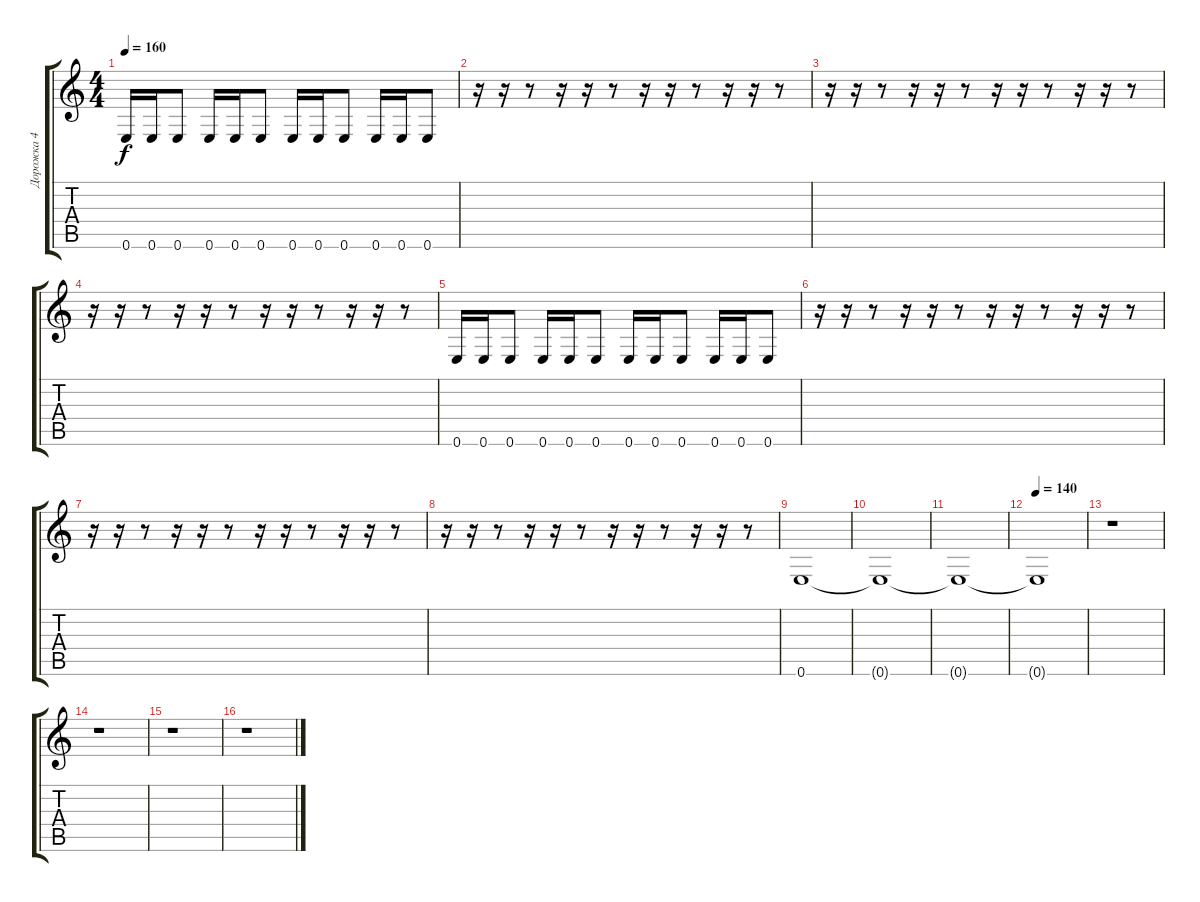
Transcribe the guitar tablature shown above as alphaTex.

\track ("Дорожка 4" "Дорожка 4") {instrument electricbasspick}
\staff {score tabs}
\tuning (E4 B3 G3 D3 A2 E2) {hide}
\ts (4 4)
\tempo 160
\clef g2
\ks c
0.6.16{dy f} 0.6.16 0.6.8 0.6.16 0.6.16 0.6.8 0.6.16 0.6.16 0.6.8 0.6.16 0.6.16 0.6.8 |
r.16 r.16 r.8 r.16 r.16 r.8 r.16 r.16 r.8 r.16 r.16 r.8 |
r.16 r.16 r.8 r.16 r.16 r.8 r.16 r.16 r.8 r.16 r.16 r.8 |
r.16 r.16 r.8 r.16 r.16 r.8 r.16 r.16 r.8 r.16 r.16 r.8 |
0.6.16 0.6.16 0.6.8 0.6.16 0.6.16 0.6.8 0.6.16 0.6.16 0.6.8 0.6.16 0.6.16 0.6.8 |
r.16 r.16 r.8 r.16 r.16 r.8 r.16 r.16 r.8 r.16 r.16 r.8 |
r.16 r.16 r.8 r.16 r.16 r.8 r.16 r.16 r.8 r.16 r.16 r.8 |
r.16 r.16 r.8 r.16 r.16 r.8 r.16 r.16 r.8 r.16 r.16 r.8 |
0.6.1 |
0.6{t}.1 |
0.6{t}.1 |
\tempo 140
0.6{t}.1 |
r.1 |
r.1 |
r.1 |
r.1
